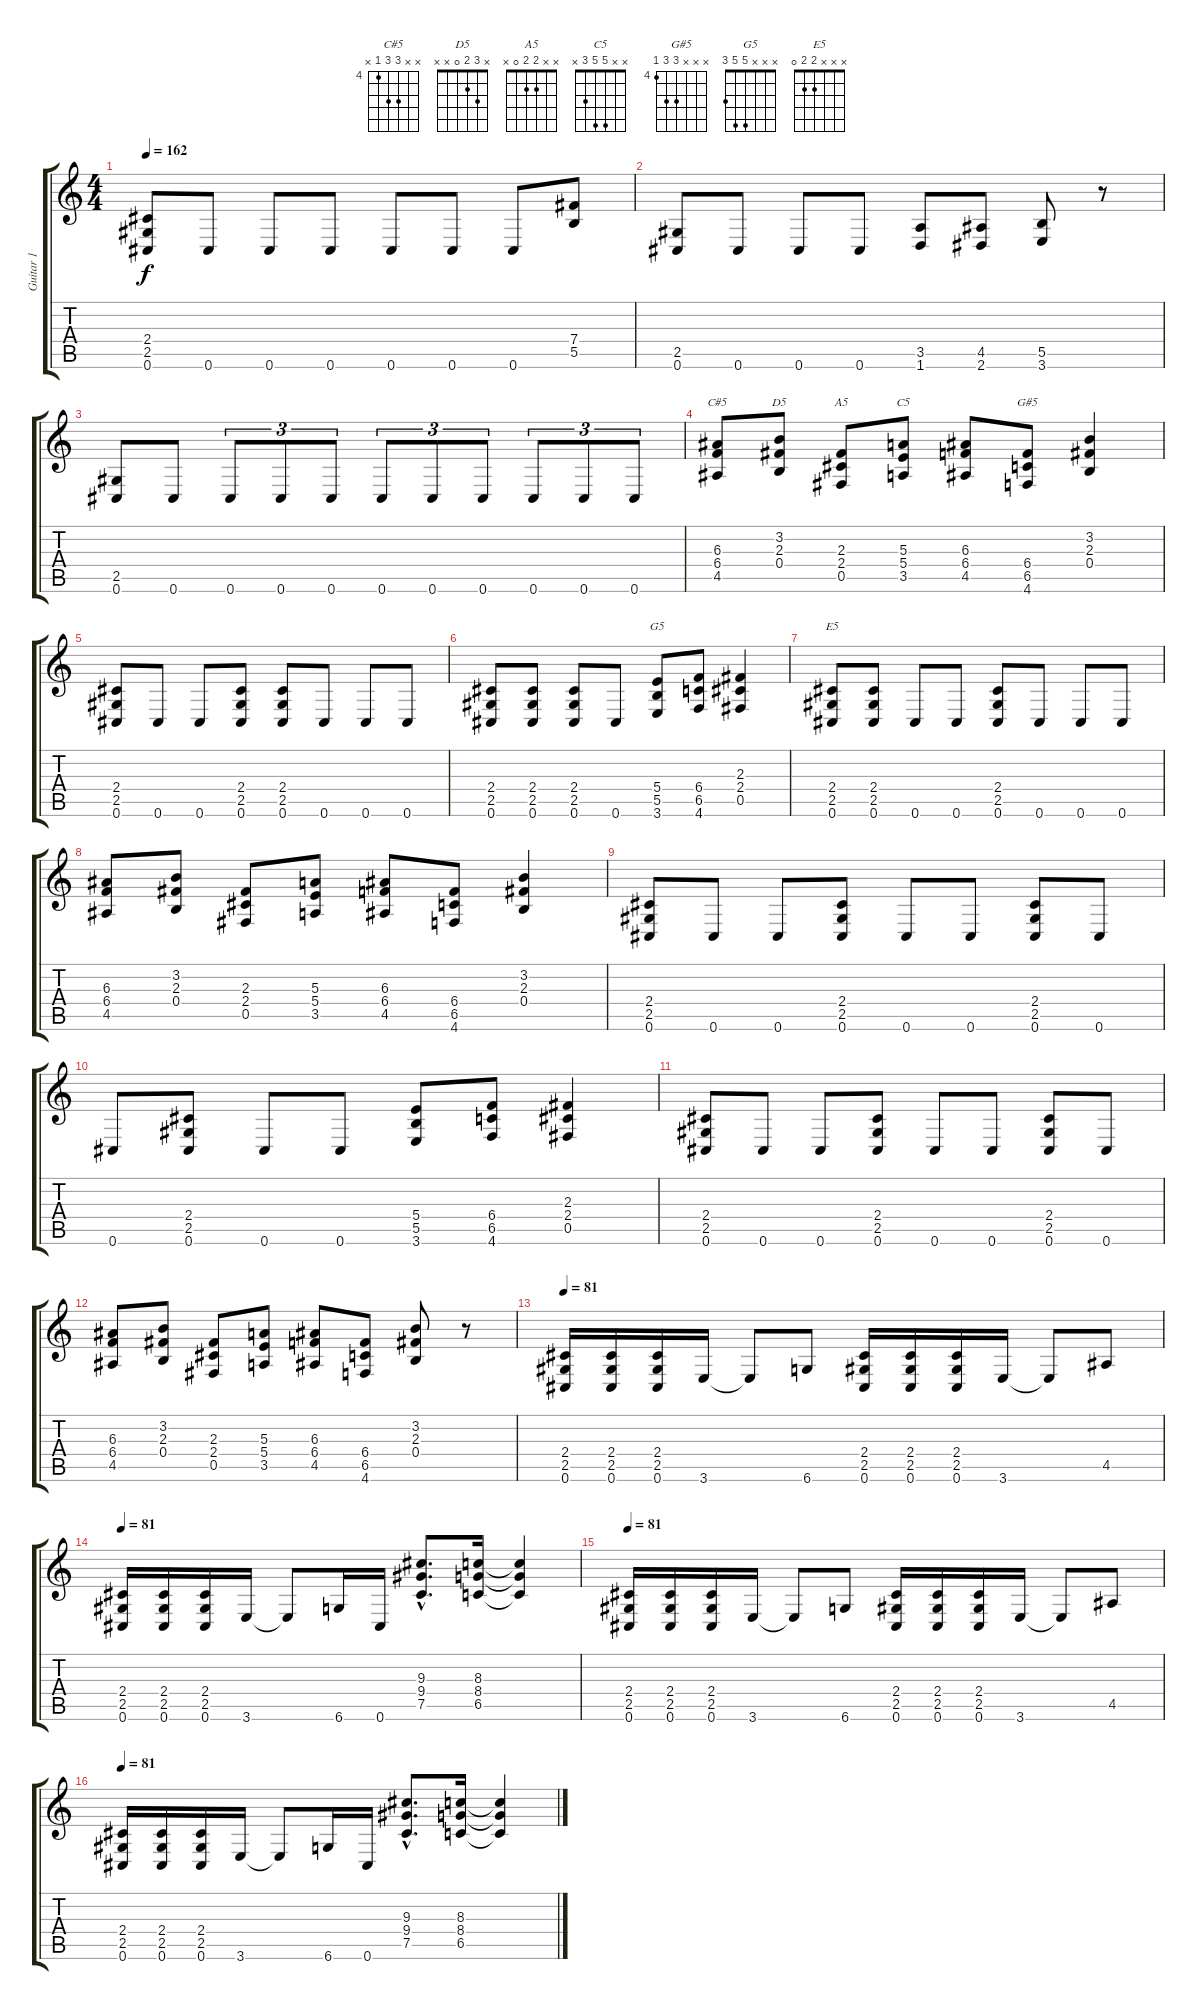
\track ("Guitar 1" "Guitar 1") {instrument distortionguitar}
\staff {score tabs}
\tuning (Db4 Ab3 E3 B2 Gb2 Db2) {hide}
\chord ("C#5" x x 6 6 4 x) {firstfret 4}
\chord ("D5" x 3 2 0 x x)
\chord ("A5" x x 2 2 0 x)
\chord ("C5" x x 5 5 3 x)
\chord ("G#5" x x x 6 6 4) {firstfret 4}
\chord ("G5" x x x 5 5 3)
\chord ("E5" x x x 2 2 0)
\ts (4 4)
\tempo 162
\clef g2
\ks c
(2.4 2.5 0.6).8{dy f} 0.6.8 0.6.8 0.6.8 0.6.8 0.6.8 0.6.8 (7.4 5.5).8 |
(2.5 0.6).8 0.6.8 0.6.8 0.6.8 (3.5 1.6).8 (4.5 2.6).8 (5.5 3.6).8 r.8 |
(2.5 0.6).8 0.6.8 0.6.8{tu (3 2)} 0.6.8{tu (3 2)} 0.6.8{tu (3 2)} 0.6.8{tu (3 2)} 0.6.8{tu (3 2)} 0.6.8{tu (3 2)} 0.6.8{tu (3 2)} 0.6.8{tu (3 2)} 0.6.8{tu (3 2)} |
(6.3 6.4 4.5).8{ch "C#5"} (3.2 2.3 0.4).8{ch "D5"} (2.3 2.4 0.5).8{ch "A5"} (5.3 5.4 3.5).8{ch "C5"} (6.3 6.4 4.5).8 (6.4 6.5 4.6).8{ch "G#5"} (3.2 2.3 0.4).4 |
(2.4 2.5 0.6).8 0.6.8 0.6.8 (2.4 2.5 0.6).8 (2.4 2.5 0.6).8 0.6.8 0.6.8 0.6.8 |
(2.4 2.5 0.6).8 (2.4 2.5 0.6).8 (2.4 2.5 0.6).8 0.6.8 (5.4 5.5 3.6).8{ch "G5"} (6.4 6.5 4.6).8 (2.3 2.4 0.5).4 |
(2.4 2.5 0.6).8{ch "E5"} (2.4 2.5 0.6).8 0.6.8 0.6.8 (2.4 2.5 0.6).8 0.6.8 0.6.8 0.6.8 |
(6.3 6.4 4.5).8 (3.2 2.3 0.4).8 (2.3 2.4 0.5).8 (5.3 5.4 3.5).8 (6.3 6.4 4.5).8 (6.4 6.5 4.6).8 (3.2 2.3 0.4).4 |
(2.4 2.5 0.6).8 0.6.8 0.6.8 (2.4 2.5 0.6).8 0.6.8 0.6.8 (2.4 2.5 0.6).8 0.6.8 |
0.6.8 (2.4 2.5 0.6).8 0.6.8 0.6.8 (5.4 5.5 3.6).8 (6.4 6.5 4.6).8 (2.3 2.4 0.5).4 |
(2.4 2.5 0.6).8 0.6.8 0.6.8 (2.4 2.5 0.6).8 0.6.8 0.6.8 (2.4 2.5 0.6).8 0.6.8 |
(6.3 6.4 4.5).8 (3.2 2.3 0.4).8 (2.3 2.4 0.5).8 (5.3 5.4 3.5).8 (6.3 6.4 4.5).8 (6.4 6.5 4.6).8 (3.2 2.3 0.4).8 r.8 |
\tempo 81
(2.4 2.5 0.6).16 (2.4 2.5 0.6).16 (2.4 2.5 0.6).16 3.6.16 3.6{t}.8 6.6.8 (2.4 2.5 0.6).16 (2.4 2.5 0.6).16 (2.4 2.5 0.6).16 3.6.16 3.6{t}.8 4.5.8 |
\tempo 81
(2.4 2.5 0.6).16 (2.4 2.5 0.6).16 (2.4 2.5 0.6).16 3.6.16 3.6{t}.8 6.6.16 0.6.16 (9.3{hac} 9.4{hac} 7.5{hac}).8{d} (8.3 8.4 6.5).16 (8.3{t} 8.4{t} 6.5{t}).4 |
\tempo 81
(2.4 2.5 0.6).16 (2.4 2.5 0.6).16 (2.4 2.5 0.6).16 3.6.16 3.6{t}.8 6.6.8 (2.4 2.5 0.6).16 (2.4 2.5 0.6).16 (2.4 2.5 0.6).16 3.6.16 3.6{t}.8 4.5.8 |
\tempo 81
(2.4 2.5 0.6).16 (2.4 2.5 0.6).16 (2.4 2.5 0.6).16 3.6.16 3.6{t}.8 6.6.16 0.6.16 (9.3{hac} 9.4{hac} 7.5{hac}).8{d} (8.3 8.4 6.5).16 (8.3{t} 8.4{t} 6.5{t}).4
